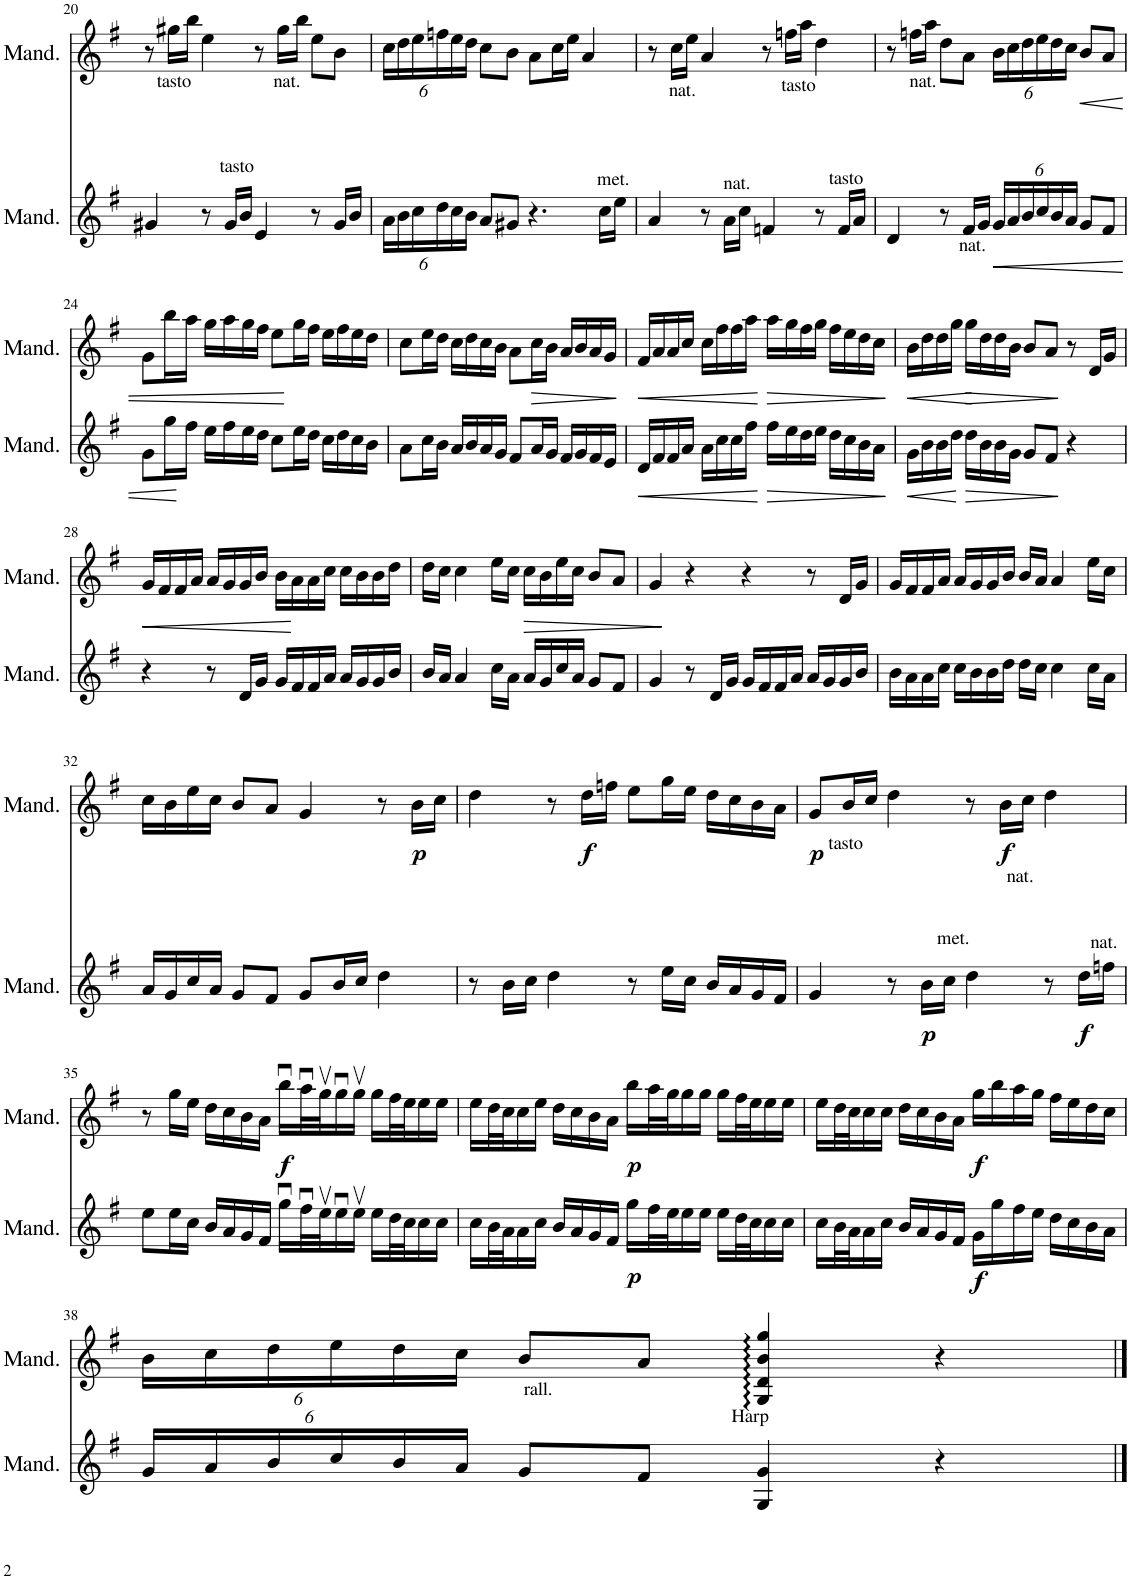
**kern	**dynam	**kern	**dynam
*part2	*part2	*part1	*part1
*staff2	*staff2	*staff1	*staff1
*I"Mandoline	*	*I"Mandoline	*
*I'Mand.	*	*I'Mand.	*
!!LO:PB:g=z
*clefG2	*	*clefG2	*
*k[f#]	*	*k[f#]	*
*M4/4	*	*M4/4	*
*met(c)	*	*met(c)	*
=20	=20	=20	=20
*	*	*^	*
4g#X/	.	8r	4.ryy	.
!	!	!LO:TX:b:t=tasto	!	!
.	.	16gg#X\LL	.	.
.	.	16bb\JJ	.	.
8r	.	4ee\	.	.
!	!	!	!LO:TX:b:t=tasto	!
16g#/LL	.	.	2ryy	.
16b/JJ	.	.	.	.
4e/	.	8r	.	.
!	!	!LO:TX:b:t=nat.	!	!
.	.	16gg#\LL	.	.
.	.	16bb\JJ	.	.
8r	.	8ee\L	.	.
16g#/LL	.	8b\J	8ryy	.
16b/JJ	.	.	.	.
=21	=21	=21	=21	=21
*Xbrackettup	*	*Xbrackettup	*	*
24a\LL	.	24cc\LL	2..ryy	.
24b\	.	24dd\	.	.
24cc\	.	24ee\	.	.
24dd\	.	24ffn\	.	.
24cc\	.	24ee\	.	.
24b\JJ	.	24dd\JJ	.	.
8a/L	.	8cc\L	.	.
8g#X/J	.	8b\J	.	.
4.r	.	8a\L	.	.
.	.	16cc\L	.	.
.	.	16ee\JJ	.	.
.	.	4a/	.	.
!	!	!	!LO:TX:b:t=met.	!
16cc\LL	.	.	8ryy	.
16ee\JJ	.	.	.	.
=22	=22	=22	=22	=22
4a/	.	8r	4.ryy	.
!	!	!LO:TX:b:t=nat.	!	!
.	.	16cc\LL	.	.
.	.	16ee\JJ	.	.
8r	.	4a/	.	.
!	!	!	!LO:TX:b:t=nat.	!
16a\LL	.	.	2ryy	.
16cc\JJ	.	.	.	.
4fn/	.	8r	.	.
!	!	!LO:TX:b:t=tasto	!	!
.	.	16ffn\LL	.	.
.	.	16aa\JJ	.	.
8r	.	4dd\	.	.
!	!	!	!LO:TX:b:t=tasto	!
16f/LL	.	.	8ryy	.
16a/JJ	.	.	.	.
*	*	*v	*v	*
=23	=23	=23	=23
4d/	.	8r	.
!	!	!LO:TX:b:t=nat.	!
.	.	16ffn\LL	.
.	.	16aa\JJ	.
8r	.	8dd\L	.
!LO:TX:b:t=nat.	!	!	!
16f#/LL	.	8a\J	.
16g/JJ	.	.	.
!	!LO:HP:b	!	!
24g/LL	<	24b\LL	.
24a/	.	24cc\	.
24b/	.	24dd\	.
24cc/	.	24ee\	.
24b/	.	24dd\	.
24a/JJ	.	24cc\JJ	.
!	!	!	!LO:HP:b
8g/L	.	8b/L	<
8f#/J	.	8a/J	.
!!LO:LB:g=z
=24	=24	=24	=24
8g\L	.	8g\L	.
16gg\L	.	16bb\L	.
16ff#\JJ	[	16aa\JJ	.
16ee\LL	.	16gg\LL	.
16ff#\	.	16aa\	.
16ee\	.	16gg\	.
16dd\JJ	.	16ff#\JJ	.
8cc\L	.	8ee\L	.
16ee\L	.	16gg\L	[
16dd\JJ	.	16ff#\JJ	.
16cc\LL	.	16ee\LL	.
16dd\	.	16ff#\	.
16cc\	.	16ee\	.
16b\JJ	.	16dd\JJ	.
=25	=25	=25	=25
8a\L	.	8cc\L	.
16cc\L	.	16ee\L	.
16b\JJ	.	16dd\JJ	.
16a/LL	.	16cc\LL	.
16b/	.	16dd\	.
16a/	.	16cc\	.
16g/JJ	.	16b\JJ	.
8f#/L	.	8a\L	.
!	!	!	!LO:HP:b
16a/L	.	16cc\L	>
16g/JJ	.	16b\JJ	.
16f#/LL	.	16a/LL	.
16g/	.	16b/	.
16f#/	.	16a/	.
16e/JJ	.	16g/JJ	.
.	.	.	]
=26	=26	=26	=26
!	!LO:HP:b	!	!LO:HP:b
16d/LL	<	16f#/LL	<
16f#/	.	16a/	.
16f#/	.	16a/	.
16a/JJ	.	16cc/JJ	.
16a\LL	.	16cc\LL	.
16cc\	.	16ff#\	.
16cc\	.	16ff#\	.
16ff#\JJ	.	16aa\JJ	.
!	!LO:HP:n=1:b	!	!LO:HP:n=1:b
16ff#\LL	[ >	16aa\LL	[ >
16ee\	.	16gg\	.
16dd\	.	16ff#\	.
16ee\JJ	.	16gg\JJ	.
16dd\LL	.	16ff#\LL	.
16cc\	.	16ee\	.
16b\	.	16dd\	.
16a\JJ	.	16cc\JJ	.
.	]	.	]
=27	=27	=27	=27
!	!LO:HP:b	!	!LO:HP:b
16g\LL	<	16b\LL	<
16b\	.	16dd\	.
16b\	.	16dd\	.
16dd\JJ	.	16gg\JJ	.
!	!LO:HP:n=1:b	!	!LO:HP:b
16dd\LL	[ >	16gg\LL	>
16b\	.	16dd\	[
16b\	.	16dd\	.
16g\JJ	.	16b\JJ	.
8g/L	.	8b/L	.
8f#/J	.	8a/J	.
4r	]	8r	]
.	.	16d/LL	.
.	.	16g/JJ	.
!!LO:LB:g=z
=28	=28	=28	=28
!	!	!	!LO:HP:b
4r	.	16g/LL	<
.	.	16f#/	.
.	.	16f#/	.
.	.	16a/JJ	.
8r	.	16a/LL	.
.	.	16g/	.
16d/LL	.	16g/	.
16g/JJ	.	16b/JJ	.
16g/LL	.	16b\LL	.
16f#/	.	16a\	.
16f#/	.	16a\	.
16a/JJ	.	16cc\JJ	.
16a/LL	.	16cc\LL	.
16g/	.	16b\	.
16g/	.	16b\	.
16b/JJ	.	16dd\JJ	.
.	.	.	[
=29	=29	=29	=29
16b/LL	.	16dd\LL	.
16a/JJ	.	16cc\JJ	.
4a/	.	4cc\	.
16cc\LL	.	16ee\LL	.
16a\JJ	.	16cc\JJ	.
!	!	!	!LO:HP:b
16a/LL	.	16cc\LL	>
16g/	.	16b\	.
16cc/	.	16ee\	.
16a/JJ	.	16cc\JJ	.
8g/L	.	8b/L	.
8f#/J	.	8a/J	.
.	.	.	]
=30	=30	=30	=30
4g/	.	4g/	.
8r	.	4r	.
16d/LL	.	.	.
16g/JJ	.	.	.
16g/LL	.	4r	.
16f#/	.	.	.
16f#/	.	.	.
16a/JJ	.	.	.
16a/LL	.	8r	.
16g/	.	.	.
16g/	.	16d/LL	.
16b/JJ	.	16g/JJ	.
=31	=31	=31	=31
16b\LL	.	16g/LL	.
16a\	.	16f#/	.
16a\	.	16f#/	.
16cc\JJ	.	16a/JJ	.
16cc\LL	.	16a/LL	.
16b\	.	16g/	.
16b\	.	16g/	.
16dd\JJ	.	16b/JJ	.
16dd\LL	.	16b/LL	.
16cc\JJ	.	16a/JJ	.
4cc\	.	4a/	.
16cc\LL	.	16ee\LL	.
16a\JJ	.	16cc\JJ	.
!!LO:LB:g=z
=32	=32	=32	=32
16a/LL	.	16cc\LL	.
16g/	.	16b\	.
16cc/	.	16ee\	.
16a/JJ	.	16cc\JJ	.
8g/L	.	8b/L	.
8f#/J	.	8a/J	.
8g/L	.	4g/	.
16b/L	.	.	.
16cc/JJ	.	.	.
4dd\	.	8r	.
!	!	!	!LO:DY:b
.	.	16b\LL	p
.	.	16cc\JJ	.
=33	=33	=33	=33
8r	.	4dd\	.
16b\LL	.	.	.
16cc\JJ	.	.	.
4dd\	.	8r	.
!	!	!	!LO:DY:b
.	.	16dd\LL	f
.	.	16ffn\JJ	.
8r	.	8ee\L	.
16ee\LL	.	16gg\L	.
16cc\JJ	.	16ee\JJ	.
16b/LL	.	16dd\LL	.
16a/	.	16cc\	.
16g/	.	16b\	.
16f#/JJ	.	16a\JJ	.
=34	=34	=34	=34
!	!	!LO:TX:b:t=tasto	!
!	!	!	!LO:DY:b
*	*	*^	*
4g/	.	8g/L	4.ryy	p
.	.	16b/L	.	.
.	.	16cc/JJ	.	.
8r	.	4dd\	.	.
!	!	!	!LO:TX:b:t=met.	!
!	!LO:DY:b	!	!	!
16b\LL	p	.	2ryy	.
16cc\JJ	.	.	.	.
4dd\	.	8r	.	.
!	!	!LO:TX:b:t=nat.	!	!
!	!	!	!	!LO:DY:b
.	.	16b\LL	.	f
.	.	16cc\JJ	.	.
8r	.	4dd\	.	.
!	!	!	!LO:TX:b:t=nat.	!
!	!LO:DY:b	!	!	!
16dd\LL	f	.	8ryy	.
16ffn\JJ	.	.	.	.
*	*	*v	*v	*
!!LO:LB:g=z
=35	=35	=35	=35
8ee\L	.	8r	.
16ee\L	.	16gg\LL	.
16cc\JJ	.	16ee\JJ	.
16b/LL	.	16dd\LL	.
16a/	.	16cc\	.
16g/	.	16b\	.
16f#/JJ	.	16a\JJ	.
!	!	!	!LO:DY:b
16ggu\LL	.	16bbu\LL	f
32ff#u\L	.	32aau\L	.
32eev\J	.	32ggv\J	.
16eeu\	.	16ggu\	.
16eev\JJ	.	16ggv\JJ	.
16ee\LL	.	16gg\LL	.
32dd\L	.	32ff#\L	.
32cc\J	.	32ee\J	.
16cc\	.	16ee\	.
16cc\JJ	.	16ee\JJ	.
=36	=36	=36	=36
16cc\LL	.	16ee\LL	.
32b\L	.	32dd\L	.
32a\J	.	32cc\J	.
16a\	.	16cc\	.
16cc\JJ	.	16ee\JJ	.
16b/LL	.	16dd\LL	.
16a/	.	16cc\	.
16g/	.	16b\	.
16f#/JJ	.	16a\JJ	.
!	!LO:DY:b	!	!LO:DY:b
16gg\LL	p	16bb\LL	p
32ff#\L	.	32aa\L	.
32ee\J	.	32gg\J	.
16ee\	.	16gg\	.
16ee\JJ	.	16gg\JJ	.
16ee\LL	.	16gg\LL	.
32dd\L	.	32ff#\L	.
32cc\J	.	32ee\J	.
16cc\	.	16ee\	.
16cc\JJ	.	16ee\JJ	.
=37	=37	=37	=37
16cc\LL	.	16ee\LL	.
32b\L	.	32dd\L	.
32a\J	.	32cc\J	.
16a\	.	16cc\	.
16cc\JJ	.	16cc\JJ	.
16b/LL	.	16dd\LL	.
16a/	.	16cc\	.
16g/	.	16b\	.
16f#/JJ	.	16a\JJ	.
!	!LO:DY:b	!	!LO:DY:b
16g\LL	f	16gg\LL	f
16gg\	.	16bb\	.
16ff#\	.	16aa\	.
16ee\JJ	.	16gg\JJ	.
16dd\LL	.	16ff#\LL	.
16cc\	.	16ee\	.
16b\	.	16dd\	.
16a\JJ	.	16cc\JJ	.
!!LO:LB:g=z
=38	=38	=38	=38
24g/LL	.	24b\LL	.
24a/	.	24cc\	.
24b/	.	24dd\	.
24cc/	.	24ee\	.
24b/	.	24dd\	.
24a/JJ	.	24cc\JJ	.
!	!	!LO:TX:b:t=rall.	!
8g/L	.	8b/L	.
8f#/J	.	8a/J	.
!	!	!LO:TX:b:t=Harp	!
4G/ 4g/	.	4G/ 4d/ 4b/ 4gg/	.
4r	.	4r	.
==	==	==	==
*-	*-	*-	*-
